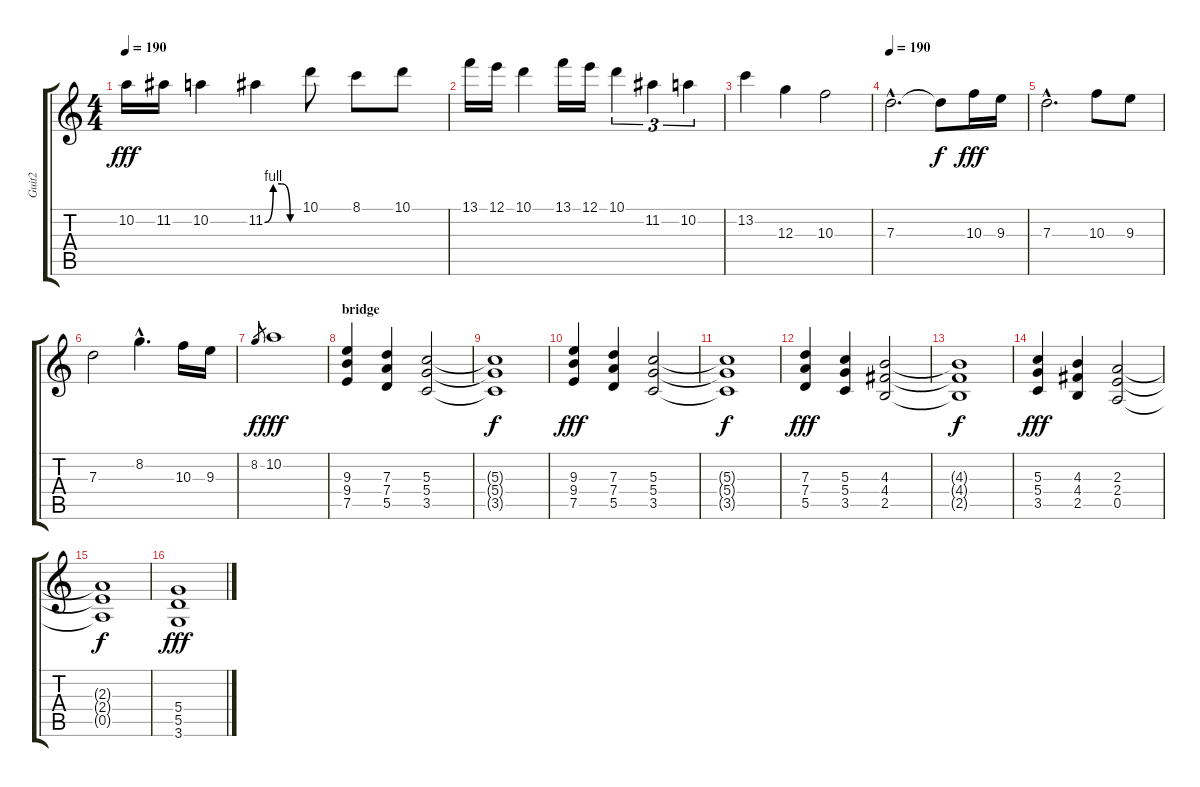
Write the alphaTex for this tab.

\track ("Guit2" "Guit2") {instrument electricguitarclean}
\staff {score tabs}
\tuning (E4 B3 G3 D3 A2 E2) {hide}
\ts (4 4)
\tempo 190
\clef g2
\ks c
10.2.16{dy fff} 11.2.16 10.2.4 11.2{be (custom 0 0 15 4 30 4 45 0 60 0)}.4 10.1.8 8.1.8 10.1.8 |
13.1.16 12.1.16 10.1.4 13.1.16 12.1.16 10.1.4{tu (3 2)} 11.2.4{tu (3 2)} 10.2.4{tu (3 2)} |
13.2.4 12.3.4 10.3.2 |
\tempo 190
7.3{hac}.2{d volume 13 instrument overdrivenguitar} 7.3{t}.8{dy f} 10.3.16{dy fff} 9.3.16 |
7.3{hac}.2{d} 10.3.8 9.3.8 |
7.3.2 8.2{hac}.4{d} 10.3.16 9.3.16 |
8.2.8{gr dy f} 10.2.1{dy fff} |
\section ("" "bridge")
(9.3 9.4 7.5).4 (7.3 7.4 5.5).4 (5.3 5.4 3.5).2 |
(5.3{t} 5.4{t} 3.5{t}).1{dy f} |
(9.3 9.4 7.5).4{dy fff} (7.3 7.4 5.5).4 (5.3 5.4 3.5).2 |
(5.3{t} 5.4{t} 3.5{t}).1{dy f} |
(7.3 7.4 5.5).4{dy fff} (5.3 5.4 3.5).4 (4.3 4.4 2.5).2 |
(4.3{t} 4.4{t} 2.5{t}).1{dy f} |
(5.3 5.4 3.5).4{dy fff} (4.3 4.4 2.5).4 (2.3 2.4 0.5).2 |
(2.3{t} 2.4{t} 0.5{t}).1{dy f} |
(5.4 5.5 3.6).1{dy fff}
